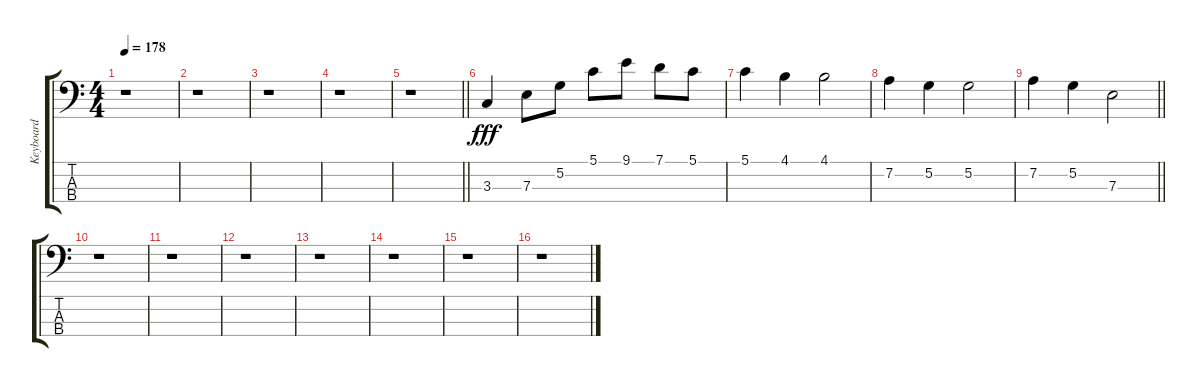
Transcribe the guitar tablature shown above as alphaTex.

\track ("Keyboard" "Keyboard") {instrument synthbass1}
\staff {score tabs}
\tuning (G2 D2 A1 E1) {hide}
\ts (4 4)
\tempo 178
\clef f4
\ks c
r.1{dy fff} |
r.1 |
r.1 |
r.1 |
\barLineRight lightlight
r.1 |
3.3.4 7.3.8 5.2.8 5.1.8 9.1.8 7.1.8 5.1.8 |
5.1.4 4.1.4 4.1.2 |
7.2.4 5.2.4 5.2.2 |
\barLineRight lightlight
7.2.4 5.2.4 7.3.2 |
r.1 |
r.1 |
r.1 |
r.1 |
r.1 |
r.1 |
r.1
